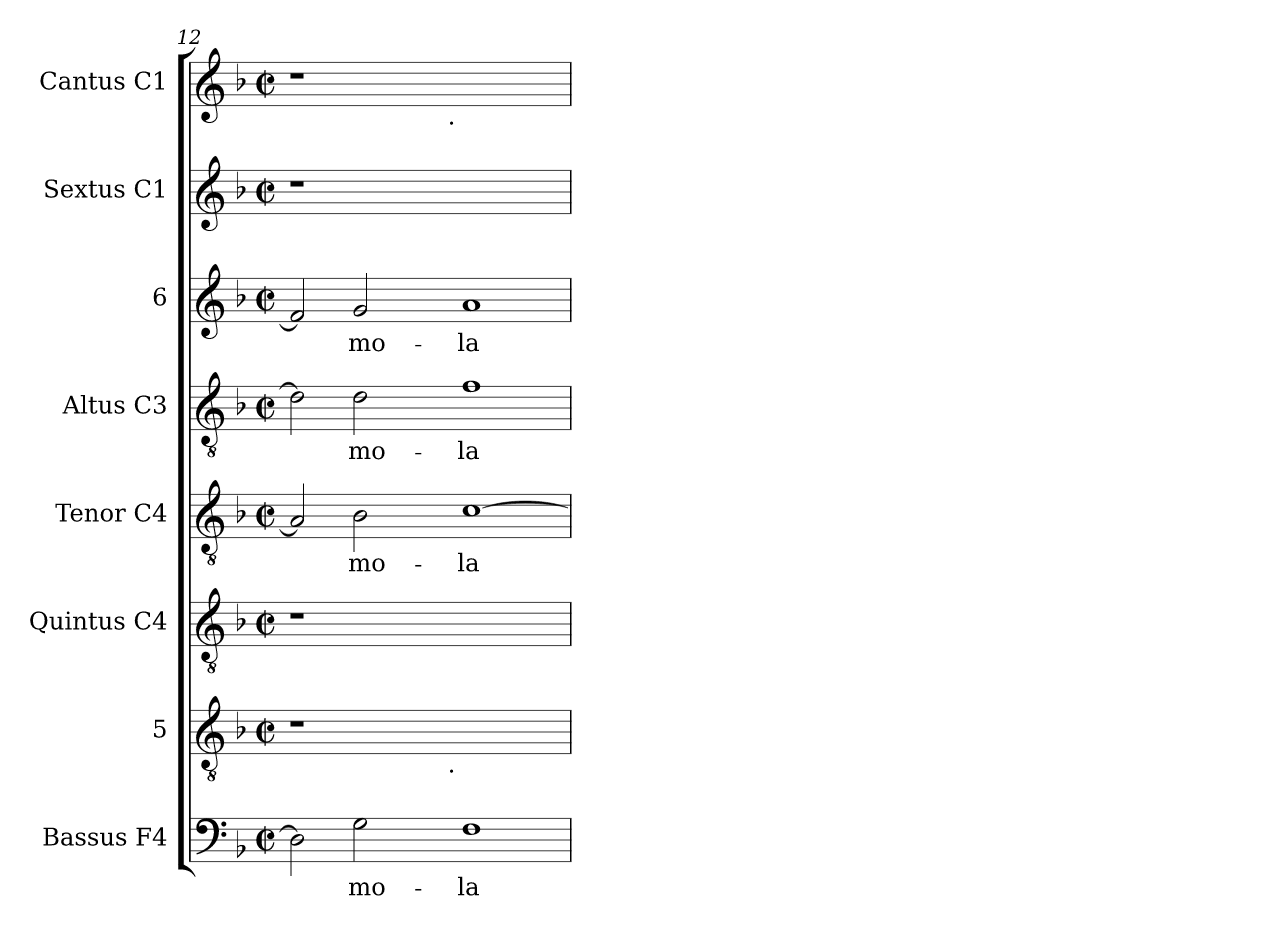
**kern	**text	**kern	**kern	**kern	**text	**kern	**text	**kern	**text	**kern	**kern
*part8	*part8	*part7	*part6	*part5	*part5	*part4	*part4	*part3	*part3	*part2	*part1
*staff8	*staff8	*staff7	*staff6	*staff5	*staff5	*staff4	*staff4	*staff3	*staff3	*staff2	*staff1
*I"Bassus  F4	*	*I"5	*I"Quintus  C4	*I"Tenor  C4	*	*I"Altus  C3	*	*I"6	*	*I"Sextus  C1	*I"Cantus  C1
*I'B	*	*	*	*I'T	*	*I'A	*	*	*	*	*I'C
*clefF4	*	*clefGv2	*clefGv2	*clefGv2	*	*clefGv2	*	*clefG2	*	*clefG2	*clefG2
*k[b-]	*	*k[b-]	*k[b-]	*k[b-]	*	*k[b-]	*	*k[b-]	*	*k[b-]	*k[b-]
*F:	*	*F:	*F:	*F:	*	*F:	*	*F:	*	*F:	*F:
*M2/2	*	*M2/2	*M2/2	*M2/2	*	*M2/2	*	*M2/2	*	*M2/2	*M2/2
*met(c|)	*	*met(c|)	*met(c|)	*met(c|)	*	*met(c|)	*	*met(c|)	*	*met(c|)	*met(c|)
=12	=12	=12	=12	=12	=12	=12	=12	=12	=12	=12	=12
!	!LO:LY:b:cj	!	!	!	!LO:LY:b:cj	!	!LO:LY:b:cj	!	!LO:LY:b:cj	!	!
*	*	*^	*	*	*	*	*	*	*	*	*^
2D\]	--	1r	2ryy	1r	2A/]	--	2d\]	--	2f#/]	--	1r	1r	2ryy
!	!LO:LY:b:cj	!	!	!	!	!LO:LY:b:cj	!	!LO:LY:b:cj	!	!LO:LY:b:cj	!	!	!
2G\	-mo-	.	4ryy	.	2B-\	-mo-	2d\	-mo-	2g/	-mo-	.	.	4ryy
.	.	.	8ryy	.	.	.	.	.	.	.	.	.	8ryy
.	.	.	16ryy	.	.	.	.	.	.	.	.	.	16ryy
.	.	.	64ryy	.	.	.	.	.	.	.	.	.	64ryy
!	!	!	!	!	!	!	!	!	!	!	!	!	!LO:TX:b:t=.
!	!	!	!LO:TX:b:t=.	!	!	!	!	!	!	!	!	!	!
.	.	.	1ryy	.	.	.	.	.	.	.	.	.	1ryy
!	!LO:LY:b:cj	!	!	!	!	!LO:LY:b:cj	!	!LO:LY:b:cj	!	!LO:LY:b:cj	!	!	!
1F	-la-	1ryy	.	1ryy	[>1c	-la-	1f	-la-	1a	-la-	1ryy	1ryy	.
.	.	.	32.ryy	.	.	.	.	.	.	.	.	.	32.ryy
*	*	*v	*v	*	*	*	*	*	*	*	*	*v	*v
=	=	=	=	=	=	=	=	=	=	=	=
*-	*-	*-	*-	*-	*-	*-	*-	*-	*-	*-	*-
